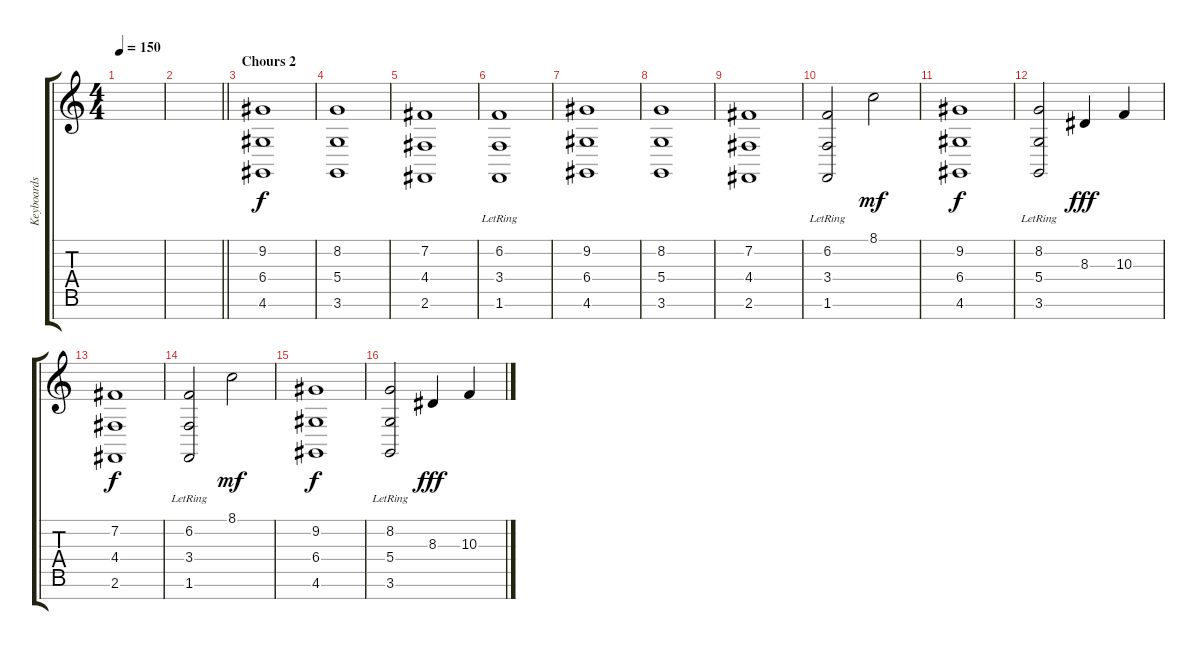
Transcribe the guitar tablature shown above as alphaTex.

\track ("Keyboards" "Keyboards") {instrument stringensemble1}
\staff {score tabs}
\tuning (E4 B3 G3 D3 A2 E2 B1) {hide}
\ts (4 4)
\tempo 150
\clef g2
\ks c
|
\barLineRight lightlight
|
\section ("" "Chours 2")
(9.2 6.4 4.6).1{dy f} |
(8.2 5.4 3.6).1 |
(7.2 4.4 2.6).1 |
(6.2{lr} 3.4{lr} 1.6{lr}).1 |
(9.2 6.4 4.6).1 |
(8.2 5.4 3.6).1 |
(7.2 4.4 2.6).1 |
(6.2{lr} 3.4{lr} 1.6{lr}).2 8.1.2{dy mf} |
(9.2 6.4 4.6).1{dy f} |
(8.2{lr} 5.4{lr} 3.6{lr}).2 8.3.4{dy fff} 10.3.4 |
(7.2 4.4 2.6).1{dy f} |
(6.2{lr} 3.4{lr} 1.6{lr}).2 8.1.2{dy mf} |
(9.2 6.4 4.6).1{dy f} |
(8.2{lr} 5.4{lr} 3.6{lr}).2 8.3.4{dy fff} 10.3.4
